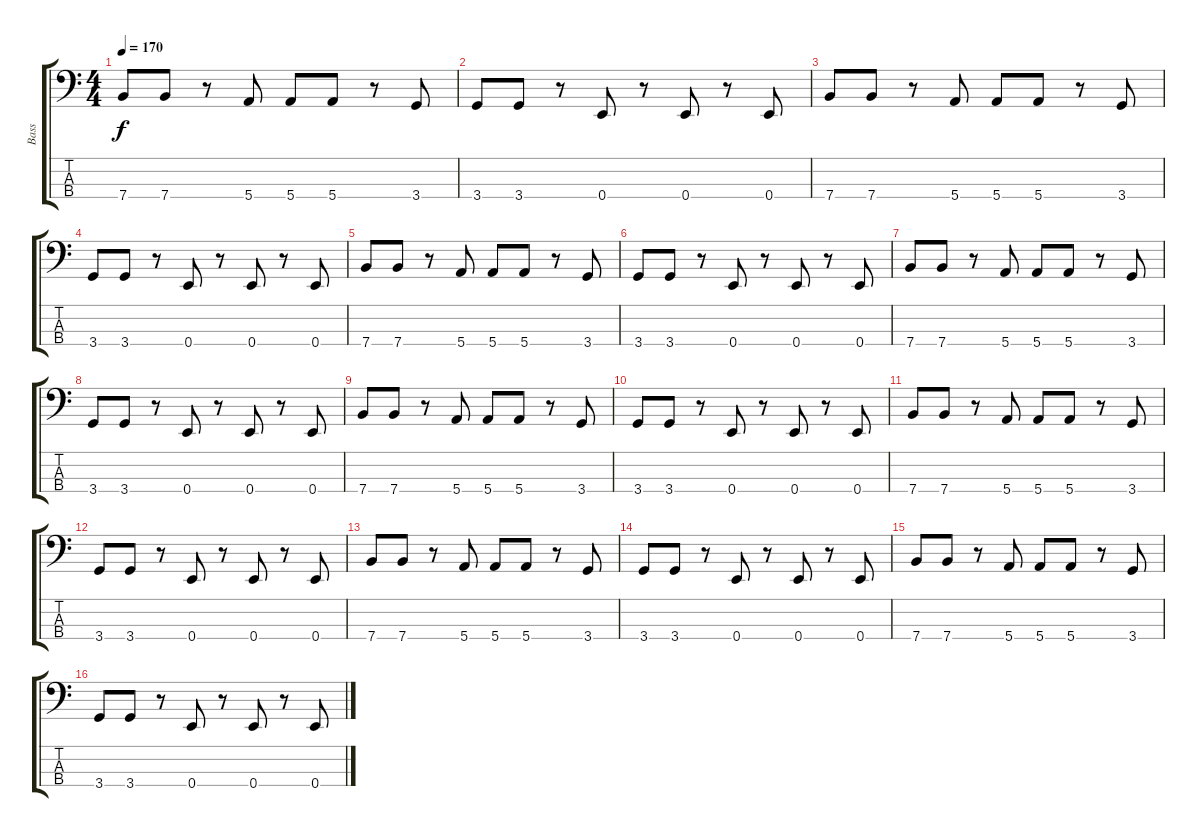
\track ("Bass" "Bass") {instrument electricbassfinger}
\staff {score tabs}
\tuning (G2 D2 A1 E1) {hide}
\ts (4 4)
\tempo 170
\clef f4
\ks c
7.4.8{dy f} 7.4.8 r.8 5.4.8 5.4.8 5.4.8 r.8 3.4.8 |
3.4.8 3.4.8 r.8 0.4.8 r.8 0.4.8 r.8 0.4.8 |
7.4.8 7.4.8 r.8 5.4.8 5.4.8 5.4.8 r.8 3.4.8 |
3.4.8 3.4.8 r.8 0.4.8 r.8 0.4.8 r.8 0.4.8 |
7.4.8 7.4.8 r.8 5.4.8 5.4.8 5.4.8 r.8 3.4.8 |
3.4.8 3.4.8 r.8 0.4.8 r.8 0.4.8 r.8 0.4.8 |
7.4.8 7.4.8 r.8 5.4.8 5.4.8 5.4.8 r.8 3.4.8 |
3.4.8 3.4.8 r.8 0.4.8 r.8 0.4.8 r.8 0.4.8 |
7.4.8 7.4.8 r.8 5.4.8 5.4.8 5.4.8 r.8 3.4.8 |
3.4.8 3.4.8 r.8 0.4.8 r.8 0.4.8 r.8 0.4.8 |
7.4.8 7.4.8 r.8 5.4.8 5.4.8 5.4.8 r.8 3.4.8 |
3.4.8 3.4.8 r.8 0.4.8 r.8 0.4.8 r.8 0.4.8 |
7.4.8 7.4.8 r.8 5.4.8 5.4.8 5.4.8 r.8 3.4.8 |
3.4.8 3.4.8 r.8 0.4.8 r.8 0.4.8 r.8 0.4.8 |
7.4.8 7.4.8 r.8 5.4.8 5.4.8 5.4.8 r.8 3.4.8 |
3.4.8 3.4.8 r.8 0.4.8 r.8 0.4.8 r.8 0.4.8
